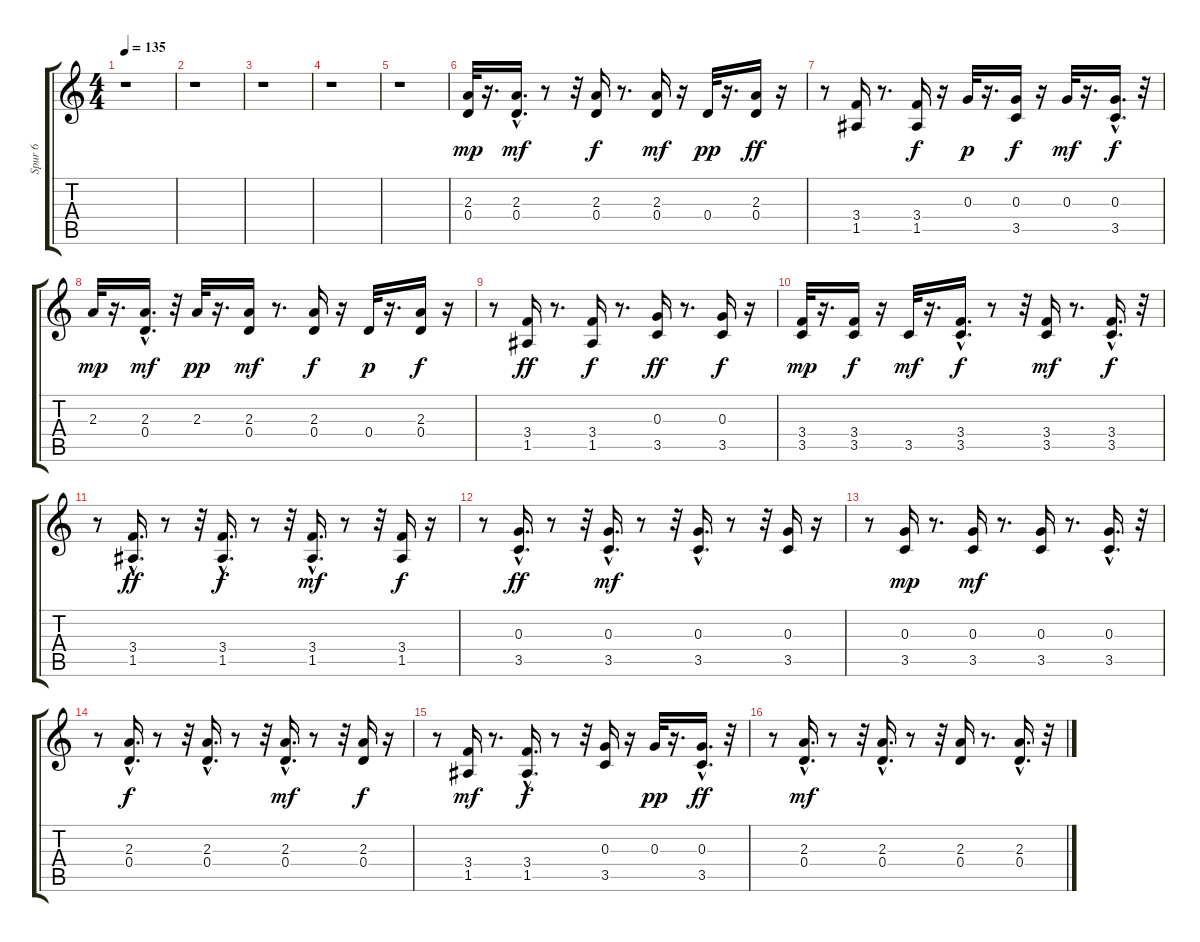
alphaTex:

\track ("Spur 6" "Spur 6") {instrument electricguitarclean}
\staff {score tabs}
\tuning (E4 B3 G3 D3 A2 E2) {hide}
\ts (4 4)
\tempo 135
\clef g2
\ks c
r.1{dy fff} |
r.1 |
r.1 |
r.1 |
r.1 |
(2.3 0.4).32{dy mp} r.16{d} (2.3{hac} 0.4{hac}).16{d dy mf} r.8 r.32 (2.3 0.4).16{dy f} r.8{d} (2.3 0.4).16{dy mf} r.16 0.4.32{dy pp} r.16{d} (2.3 0.4).16{dy ff} r.16 |
r.8 (3.4 1.5).16 r.8{d} (3.4 1.5).16{dy f} r.16 0.3.32{dy p} r.16{d} (0.3 3.5).16{dy f} r.16 0.3.32{dy mf} r.16{d} (0.3{hac} 3.5).16{d dy f} r.32 |
2.3.32{dy mp} r.16{d} (2.3 0.4{hac}).16{d dy mf} r.32 2.3.32{dy pp} r.16{d} (2.3 0.4).16{dy mf} r.8{d} (2.3 0.4).16{dy f} r.16 0.4.32{dy p} r.16{d} (2.3 0.4).16{dy f} r.16 |
r.8 (3.4 1.5).16{dy ff} r.8{d} (3.4 1.5).16{dy f} r.8{d} (0.3 3.5).16{dy ff} r.8{d} (0.3 3.5).16{dy f} r.16 |
(3.4 3.5).32{dy mp} r.16{d} (3.4 3.5).16{dy f} r.16 3.5.32{dy mf} r.16{d} (3.4{hac} 3.5{hac}).16{d dy f} r.8 r.32 (3.4 3.5).16{dy mf} r.8{d} (3.4{hac} 3.5{hac}).16{d dy f} r.32 |
r.8 (3.4{hac} 1.5).16{d dy ff} r.8 r.32 (3.4{hac} 1.5).16{d dy f} r.8 r.32 (3.4{hac} 1.5{hac}).16{d dy mf} r.8 r.32 (3.4 1.5).16{dy f} r.16 |
r.8 (0.3{hac} 3.5{hac}).16{d dy ff} r.8 r.32 (0.3{hac} 3.5).16{d dy mf} r.8 r.32 (0.3 3.5{hac}).16{d} r.8 r.32 (0.3 3.5).16 r.16 |
r.8 (0.3 3.5).16{dy mp} r.8{d} (0.3 3.5).16{dy mf} r.8{d} (0.3 3.5).16 r.8{d} (0.3{hac} 3.5).16{d} r.32 |
r.8 (2.3 0.4{hac}).16{d dy f} r.8 r.32 (2.3{hac} 0.4{hac}).16{d} r.8 r.32 (2.3{hac} 0.4).16{d dy mf} r.8 r.32 (2.3 0.4).16{dy f} r.16 |
r.8 (3.4 1.5).16{dy mf} r.8{d} (3.4{hac} 1.5).16{d dy f} r.8 r.32 (0.3 3.5).16 r.16 0.3.32{dy pp} r.16{d} (0.3{hac} 3.5).16{d dy ff} r.32 |
r.8 (2.3 0.4{hac}).16{d dy mf} r.8 r.32 (2.3{hac} 0.4{hac}).16{d} r.8 r.32 (2.3 0.4).16 r.8{d} (2.3 0.4{hac}).16{d} r.32
